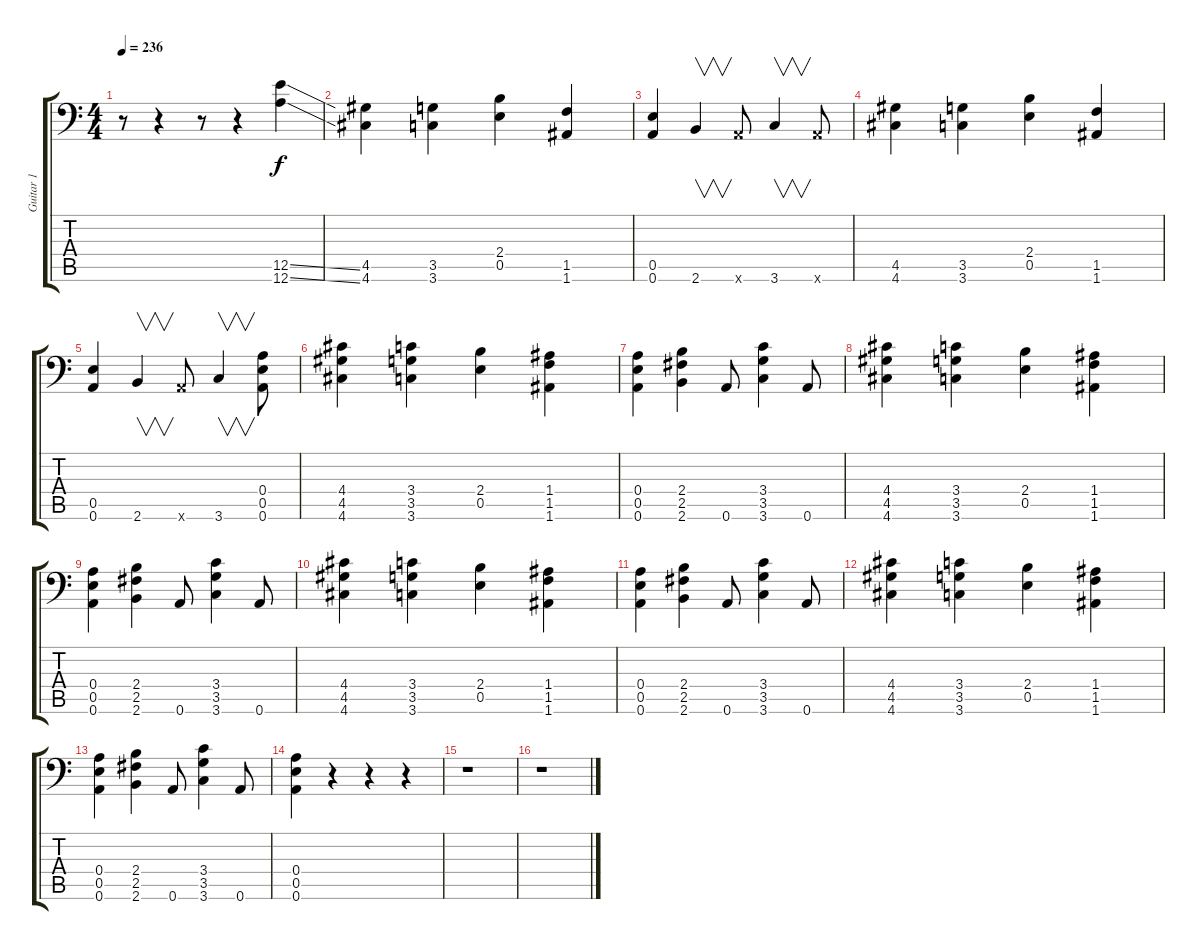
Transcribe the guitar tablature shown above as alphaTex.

\track ("Guitar 1" "Guitar 1") {instrument distortionguitar}
\staff {score tabs}
\tuning (B3 Gb3 D3 A2 E2 A1) {hide}
\ts (4 4)
\tempo 236
\clef f4
\ks c
r.8{dy f} r.4 r.8 r.4 (12.5{ss} 12.6{ss}).4 |
(4.5 4.6).4 (3.5 3.6).4 (2.4 0.5).4 (1.5 1.6).4 |
(0.5 0.6).4 2.6.4{v} 0.6{x}.8 3.6.4{v} 0.6{x}.8 |
(4.5 4.6).4 (3.5 3.6).4 (2.4 0.5).4 (1.5 1.6).4 |
(0.5 0.6).4 2.6.4{v} 0.6{x}.8 3.6.4{v} (0.4 0.5 0.6).8 |
(4.4 4.5 4.6).4 (3.4 3.5 3.6).4 (2.4 0.5).4 (1.4 1.5 1.6).4 |
(0.4 0.5 0.6).4 (2.4 2.5 2.6).4 0.6.8 (3.4 3.5 3.6).4 0.6.8 |
(4.4 4.5 4.6).4 (3.4 3.5 3.6).4 (2.4 0.5).4 (1.4 1.5 1.6).4 |
(0.4 0.5 0.6).4 (2.4 2.5 2.6).4 0.6.8 (3.4 3.5 3.6).4 0.6.8 |
(4.4 4.5 4.6).4 (3.4 3.5 3.6).4 (2.4 0.5).4 (1.4 1.5 1.6).4 |
(0.4 0.5 0.6).4 (2.4 2.5 2.6).4 0.6.8 (3.4 3.5 3.6).4 0.6.8 |
(4.4 4.5 4.6).4 (3.4 3.5 3.6).4 (2.4 0.5).4 (1.4 1.5 1.6).4 |
(0.4 0.5 0.6).4 (2.4 2.5 2.6).4 0.6.8 (3.4 3.5 3.6).4 0.6.8 |
(0.4 0.5 0.6).4 r.4 r.4 r.4 |
r.1 |
r.1
